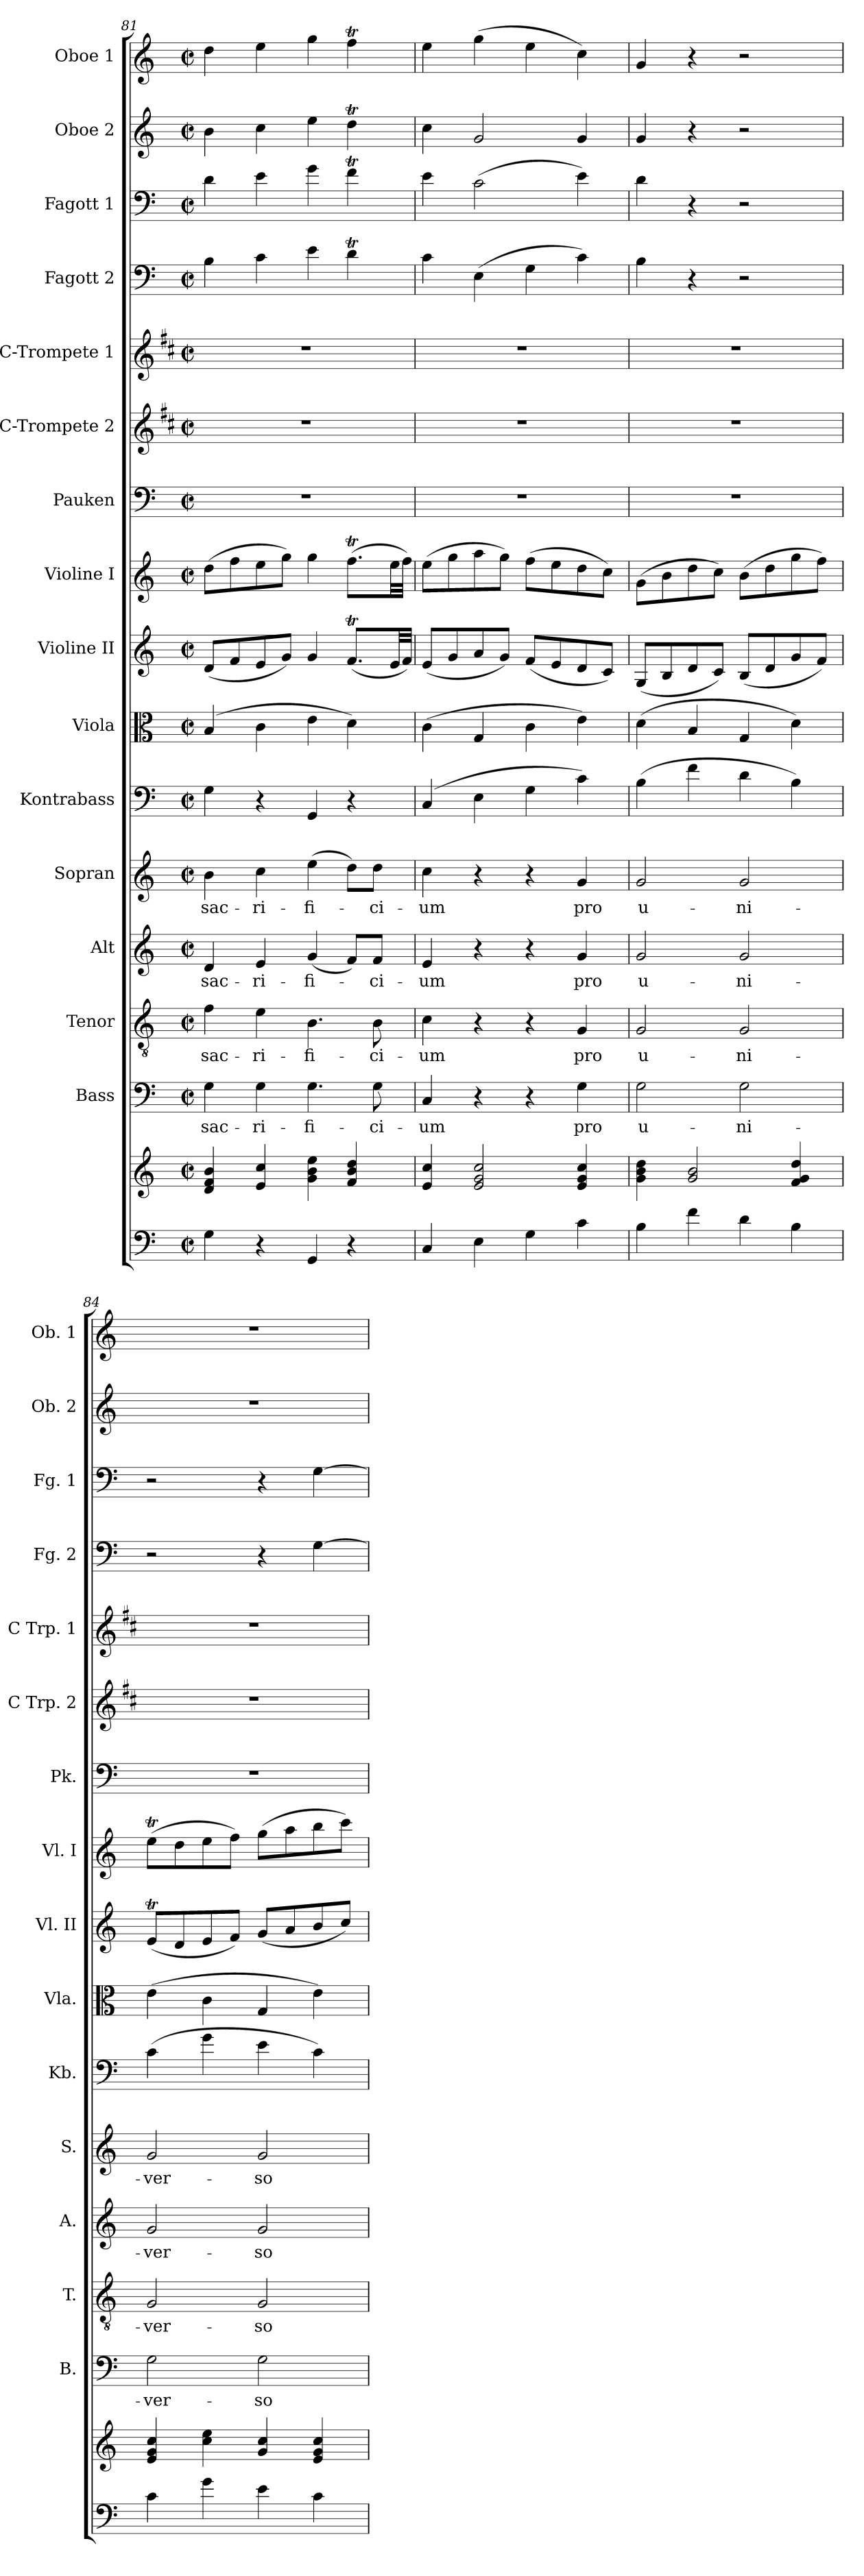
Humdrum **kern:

**kern	**kern	**kern	**text	**kern	**text	**kern	**text	**kern	**text	**kern	**kern	**kern	**kern	**kern	**kern	**kern	**kern	**kern	**kern	**kern
*part16	*part16	*part15	*part15	*part14	*part14	*part13	*part13	*part12	*part12	*part11	*part10	*part9	*part8	*part7	*part6	*part5	*part4	*part3	*part2	*part1
*staff17	*staff16	*staff15	*staff15	*staff14	*staff14	*staff13	*staff13	*staff12	*staff12	*staff11	*staff10	*staff9	*staff8	*staff7	*staff6	*staff5	*staff4	*staff3	*staff2	*staff1
*	*	*I"Bass	*	*I"Tenor	*	*I"Alt	*	*I"Sopran	*	*I"Kontrabass	*I"Viola	*I"Violine II	*I"Violine I	*I"Pauken	*I"C-Trompete 2	*I"C-Trompete 1	*I"Fagott 2	*I"Fagott 1	*I"Oboe 2	*I"Oboe 1
*	*	*I'B.	*	*I'T.	*	*I'A.	*	*I'S.	*	*I'Kb.	*I'Vla.	*I'Vl. II	*I'Vl. I	*I'Pk.	*I'C Trp. 2	*I'C Trp. 1	*I'Fg. 2	*I'Fg. 1	*I'Ob. 2	*I'Ob. 1
!!LO:PB:g=z
*clefF4	*clefG2	*clefF4	*	*clefGv2	*	*clefG2	*	*clefG2	*	*clefF4	*clefC3	*clefG2	*clefG2	*clefF4	*clefG2	*clefG2	*clefF4	*clefF4	*clefG2	*clefG2
*	*	*	*	*	*	*	*	*	*	*ITrd7c12	*	*	*	*	*ITrd1c2	*ITrd1c2	*	*	*	*
*k[]	*k[]	*k[]	*	*k[]	*	*k[]	*	*k[]	*	*k[]	*k[]	*k[]	*k[]	*k[]	*k[]	*k[]	*k[]	*k[]	*k[]	*k[]
*C:	*C:	*C:	*	*C:	*	*C:	*	*C:	*	*C:	*C:	*C:	*C:	*C:	*C:	*C:	*C:	*C:	*C:	*C:
*M2/2	*M2/2	*M2/2	*	*M2/2	*	*M2/2	*	*M2/2	*	*M2/2	*M2/2	*M2/2	*M2/2	*M2/2	*M2/2	*M2/2	*M2/2	*M2/2	*M2/2	*M2/2
*met(c|)	*met(c|)	*met(c|)	*	*met(c|)	*	*met(c|)	*	*met(c|)	*	*met(c|)	*met(c|)	*met(c|)	*met(c|)	*met(c|)	*met(c|)	*met(c|)	*met(c|)	*met(c|)	*met(c|)	*met(c|)
=81	=81	=81	=81	=81	=81	=81	=81	=81	=81	=81	=81	=81	=81	=81	=81	=81	=81	=81	=81	=81
!	!	!	!LO:LY:b	!	!LO:LY:b	!	!LO:LY:b	!	!LO:LY:b	!	!	!	!	!	!	!	!	!	!	!
4G\	4d/ 4f/ 4b/	4G\	sac-	4f\	sac-	4d/	sac-	4b\	sac-	4GG\	(4B/	(<8d/L	(>8dd\L	1r	1r	1r	4B\	4d\	4b\	4dd\
.	.	.	.	.	.	.	.	.	.	.	.	8f/	8ff\	.	.	.	.	.	.	.
!	!	!	!LO:LY:b	!	!LO:LY:b	!	!LO:LY:b	!	!LO:LY:b	!	!	!	!	!	!	!	!	!	!	!
4r	4e/ 4cc/	4G\	-ri-	4e\	-ri-	4e/	-ri-	4cc\	-ri-	4r	4c\	8e/	8ee\	.	.	.	4c\	4e\	4cc\	4ee\
.	.	.	.	.	.	.	.	.	.	.	.	8g/J)	8gg\J)	.	.	.	.	.	.	.
!	!	!	!LO:LY:b	!	!LO:LY:b	!	!LO:LY:b	!	!LO:LY:b	!	!	!	!	!	!	!	!	!	!	!
4GG/	4g\ 4b\ 4ee\	4.G\	-fi-	4.B\	-fi-	(<4g/	-fi-	(>4ee\	-fi-	4GGG/	4e\	4g/	4gg\	.	.	.	4e\	4g\	4ee\	4gg\
4r	4f/ 4b/ 4dd/	.	.	.	.	8f/L)	.	8dd\L)	.	4r	4d\)	(<8.fT/L	(>8.ffT\L	.	.	.	4dT\	4fT\	4ddT\	4ffT\
!	!	!	!LO:LY:b	!	!LO:LY:b	!	!LO:LY:b	!	!LO:LY:b	!	!	!	!	!	!	!	!	!	!	!
.	.	8G\	-ci-	8B\	-ci-	8f/J	-ci-	8dd\J	-ci-	.	.	.	.	.	.	.	.	.	.	.
.	.	.	.	.	.	.	.	.	.	.	.	32e/LL	32ee\LL	.	.	.	.	.	.	.
.	.	.	.	.	.	.	.	.	.	.	.	32f/JJJ)	32ff\JJJ)	.	.	.	.	.	.	.
=82	=82	=82	=82	=82	=82	=82	=82	=82	=82	=82	=82	=82	=82	=82	=82	=82	=82	=82	=82	=82
!	!	!	!LO:LY:b	!	!LO:LY:b	!	!LO:LY:b	!	!LO:LY:b	!	!	!	!	!	!	!	!	!	!	!
4C/	4e/ 4cc/	4C/	-um	4c\	-um	4e/	-um	4cc\	-um	(4CC/	(>4c\	(<8e/L	(>8ee\L	1r	1r	1r	4c\	4e\	4cc\	4ee\
.	.	.	.	.	.	.	.	.	.	.	.	8g/	8gg\	.	.	.	.	.	.	.
4E\	2e/ 2g/ 2cc/	4r	.	4r	.	4r	.	4r	.	4EE\	4G/	8a/	8aa\	.	.	.	(>4E\	(>2c\	2g/	(>4gg\
.	.	.	.	.	.	.	.	.	.	.	.	8g/J)	8gg\J)	.	.	.	.	.	.	.
4G\	.	4r	.	4r	.	4r	.	4r	.	4GG\	4c\	(<8f/L	(>8ff\L	.	.	.	4G\	.	.	4ee\
.	.	.	.	.	.	.	.	.	.	.	.	8e/	8ee\	.	.	.	.	.	.	.
!	!	!	!LO:LY:b	!	!LO:LY:b	!	!LO:LY:b	!	!LO:LY:b	!	!	!	!	!	!	!	!	!	!	!
4c\	4e/ 4g/ 4cc/	4G\	pro	4G/	pro	4g/	pro	4g/	pro	4C\)	4e\)	8d/	8dd\	.	.	.	4c\)	4e\)	4g/	4cc\)
.	.	.	.	.	.	.	.	.	.	.	.	8c/J)	8cc\J)	.	.	.	.	.	.	.
=83	=83	=83	=83	=83	=83	=83	=83	=83	=83	=83	=83	=83	=83	=83	=83	=83	=83	=83	=83	=83
!	!	!	!LO:LY:b	!	!LO:LY:b	!	!LO:LY:b	!	!LO:LY:b	!	!	!	!	!	!	!	!	!	!	!
4B\	4g\ 4b\ 4dd\	2G\	u-	2G/	u-	2g/	u-	2g/	u-	(>4BB\	(>4d\	(<8G/L	(>8g\L	1r	1r	1r	4B\	4d\	4g/	4g/
.	.	.	.	.	.	.	.	.	.	.	.	8B/	8b\	.	.	.	.	.	.	.
4f\	2g/ 2b/	.	.	.	.	.	.	.	.	4F\	4B/	8d/	8dd\	.	.	.	4r	4r	4r	4r
.	.	.	.	.	.	.	.	.	.	.	.	8c/J)	8cc\J)	.	.	.	.	.	.	.
!	!	!	!LO:LY:b	!	!LO:LY:b	!	!LO:LY:b	!	!LO:LY:b	!	!	!	!	!	!	!	!	!	!	!
4d\	.	2G\	-ni-	2G/	-ni-	2g/	-ni-	2g/	-ni-	4D\	4G/	(<8B/L	(>8b\L	.	.	.	2r	2r	2r	2r
.	.	.	.	.	.	.	.	.	.	.	.	8d/	8dd\	.	.	.	.	.	.	.
4B\	4f/ 4g/ 4dd/	.	.	.	.	.	.	.	.	4BB\)	4d\)	8g/	8gg\	.	.	.	.	.	.	.
.	.	.	.	.	.	.	.	.	.	.	.	8f/J)	8ff\J)	.	.	.	.	.	.	.
=84	=84	=84	=84	=84	=84	=84	=84	=84	=84	=84	=84	=84	=84	=84	=84	=84	=84	=84	=84	=84
!	!	!	!LO:LY:b	!	!LO:LY:b	!	!LO:LY:b	!	!LO:LY:b	!	!	!	!	!	!	!	!	!	!	!
4c\	4e/ 4g/ 4cc/	2G\	-ver-	2G/	-ver-	2g/	-ver-	2g/	-ver-	(>4C\	(>4e\	(<8et/L	(>8eet\L	1r	1r	1r	2r	2r	1r	1r
.	.	.	.	.	.	.	.	.	.	.	.	8d/	8dd\	.	.	.	.	.	.	.
4g\	4cc\ 4ee\	.	.	.	.	.	.	.	.	4G\	4c\	8e/	8ee\	.	.	.	.	.	.	.
.	.	.	.	.	.	.	.	.	.	.	.	8f/J)	8ff\J)	.	.	.	.	.	.	.
!	!	!	!LO:LY:b	!	!LO:LY:b	!	!LO:LY:b	!	!LO:LY:b	!	!	!	!	!	!	!	!	!	!	!
4e\	4g/ 4cc/	2G\	-so	2G/	-so	2g/	-so	2g/	-so	4E\	4G/	(<8g/L	(>8gg\L	.	.	.	4r	4r	.	.
.	.	.	.	.	.	.	.	.	.	.	.	8a/	8aa\	.	.	.	.	.	.	.
4c\	4e/ 4g/ 4cc/	.	.	.	.	.	.	.	.	4C\)	4e\)	8b/	8bb\	.	.	.	[4G\	[4G\	.	.
.	.	.	.	.	.	.	.	.	.	.	.	8cc/J)	8ccc\J)	.	.	.	.	.	.	.
=	=	=	=	=	=	=	=	=	=	=	=	=	=	=	=	=	=	=	=	=
*-	*-	*-	*-	*-	*-	*-	*-	*-	*-	*-	*-	*-	*-	*-	*-	*-	*-	*-	*-	*-
